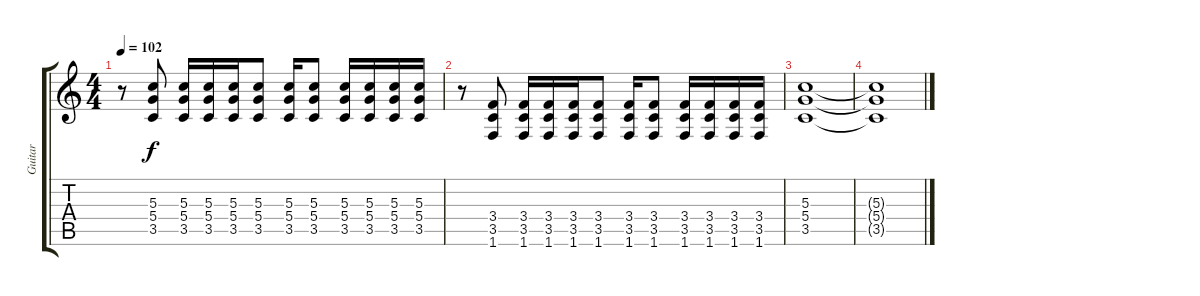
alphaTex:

\track ("Guitar" "Guitar") {instrument distortionguitar}
\staff {score tabs}
\tuning (E4 B3 G3 D3 A2 E2) {hide}
\ts (4 4)
\tempo 102
\clef g2
\ks c
r.8{dy f} (5.3 5.4 3.5).8 (5.3 5.4 3.5).16 (5.3 5.4 3.5).16 (5.3 5.4 3.5).16 (5.3 5.4 3.5).8 (5.3 5.4 3.5).16 (5.3 5.4 3.5).8 (5.3 5.4 3.5).16 (5.3 5.4 3.5).16 (5.3 5.4 3.5).16 (5.3 5.4 3.5).16 |
r.8 (3.4 3.5 1.6).8 (3.4 3.5 1.6).16 (3.4 3.5 1.6).16 (3.4 3.5 1.6).16 (3.4 3.5 1.6).8 (3.4 3.5 1.6).16 (3.4 3.5 1.6).8 (3.4 3.5 1.6).16 (3.4 3.5 1.6).16 (3.4 3.5 1.6).16 (3.4 3.5 1.6).16 |
(5.3 5.4 3.5).1 |
(5.3{t} 5.4{t} 3.5{t}).1
